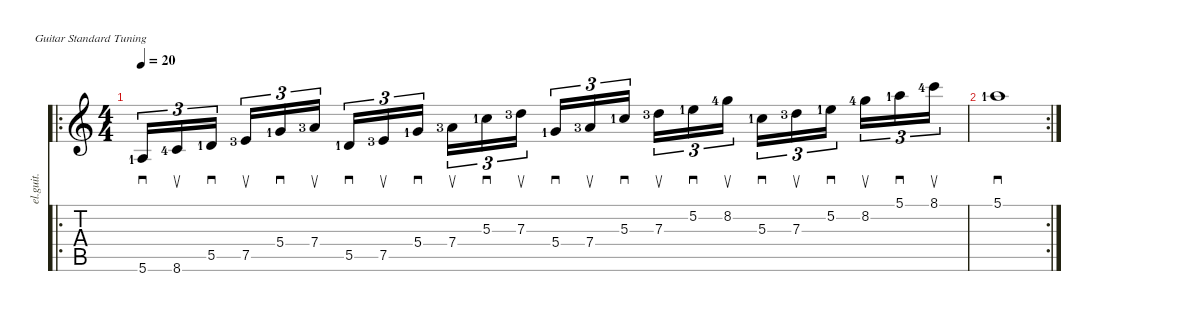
\defaultSystemsLayout 4
\hideDynamics
\bracketExtendMode nobrackets
\track ("Clean Guitar" "el.guit.") {instrument electricguitarclean}
\staff {score tabs}
\tuning (E4 B3 G3 D3 A2 E2)
\ro
\ts (4 4)
\tempo 20
\clef g2
\ks c
5.6{lf 2}.16{sd tu (3 2) dy mf instrument electricguitarclean beam Up} 8.6{lf 5}.16{su tu (3 2) beam Up} 5.5{lf 2}.16{sd tu (3 2) beam Up} 7.5{lf 4}.16{su tu (3 2) beam Up} 5.4{lf 2}.16{sd tu (3 2) beam Up} 7.4{lf 4}.16{su tu (3 2) beam Up} 5.5{lf 2}.16{sd tu (3 2) beam Up} 7.5{lf 4}.16{su tu (3 2) beam Up} 5.4{lf 2}.16{sd tu (3 2) beam Up} 7.4{lf 4}.16{su tu (3 2) beam Down} 5.3{lf 2}.16{sd tu (3 2) beam Down} 7.3{lf 4}.16{su tu (3 2) beam Down} 5.4{lf 2}.16{sd tu (3 2) beam Up} 7.4{lf 4}.16{su tu (3 2) beam Up} 5.3{lf 2}.16{sd tu (3 2) beam Up} 7.3{lf 4}.16{su tu (3 2) beam Down} 5.2{lf 2}.16{sd tu (3 2) beam Down} 8.2{lf 5}.16{su tu (3 2) beam Down} 5.3{lf 2}.16{sd tu (3 2) beam Down} 7.3{lf 4}.16{su tu (3 2) beam Down} 5.2{lf 2}.16{sd tu (3 2) beam Down} 8.2{lf 5}.16{su tu (3 2) beam Down} 5.1{lf 2}.16{sd tu (3 2) beam Down} 8.1{lf 5}.16{su tu (3 2) beam Down} |
\rc 2
5.1{lf 2}.1{sd beam Down}
